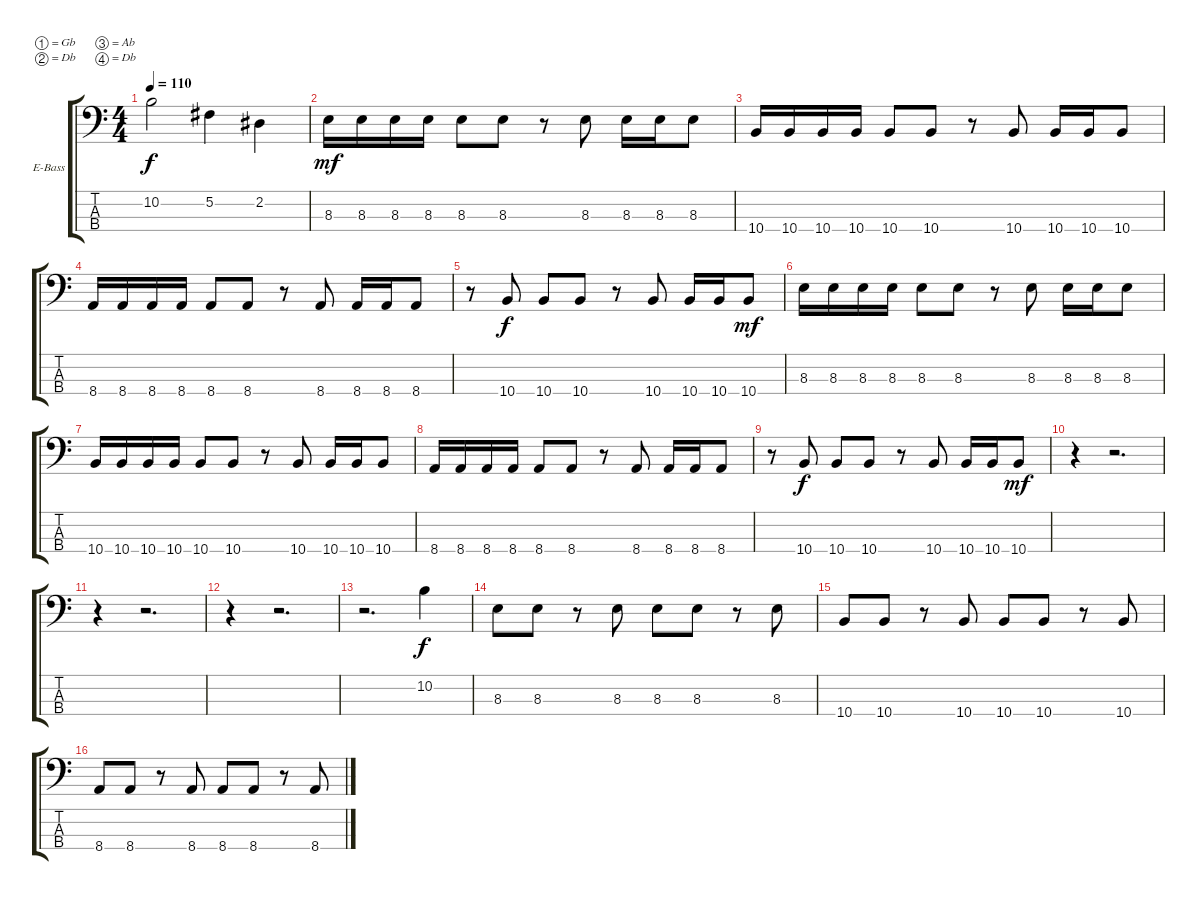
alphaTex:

\bracketExtendMode groupsimilarinstruments
\firstSystemTrackNameOrientation horizontal
\otherSystemsTrackNameOrientation horizontal
\track ("Electric Bass" "E-Bass") {instrument electricbassfinger}
\staff {score tabs}
\tuning (Gb2 Db2 Ab1 Db1)
\ts (4 4)
\tempo 110
\clef f4
\ks c
10.2.2{dy f} 5.2.4 2.2.4 |
8.3.16{dy mf} 8.3.16 8.3.16 8.3.16 8.3.8 8.3.8 r.8 8.3.8 8.3.16 8.3.16 8.3.8 |
10.4.16 10.4.16 10.4.16 10.4.16 10.4.8 10.4.8 r.8 10.4.8 10.4.16 10.4.16 10.4.8 |
8.4.16 8.4.16 8.4.16 8.4.16 8.4.8 8.4.8 r.8 8.4.8 8.4.16 8.4.16 8.4.8 |
r.8 10.4.8{dy f} 10.4.8 10.4.8 r.8 10.4.8 10.4.16 10.4.16 10.4.8{dy mf} |
8.3.16 8.3.16 8.3.16 8.3.16 8.3.8 8.3.8 r.8 8.3.8 8.3.16 8.3.16 8.3.8 |
10.4.16 10.4.16 10.4.16 10.4.16 10.4.8 10.4.8 r.8 10.4.8 10.4.16 10.4.16 10.4.8 |
8.4.16 8.4.16 8.4.16 8.4.16 8.4.8 8.4.8 r.8 8.4.8 8.4.16 8.4.16 8.4.8 |
r.8 10.4.8{dy f} 10.4.8 10.4.8 r.8 10.4.8 10.4.16 10.4.16 10.4.8{dy mf} |
r.4 r.2{d} |
r.4 r.2{d} |
r.4 r.2{d} |
r.2{d} 10.2.4{dy f} |
8.3.8 8.3.8 r.8 8.3.8 8.3.8 8.3.8 r.8 8.3.8 |
10.4.8 10.4.8 r.8 10.4.8 10.4.8 10.4.8 r.8 10.4.8 |
8.4.8 8.4.8 r.8 8.4.8 8.4.8 8.4.8 r.8 8.4.8
